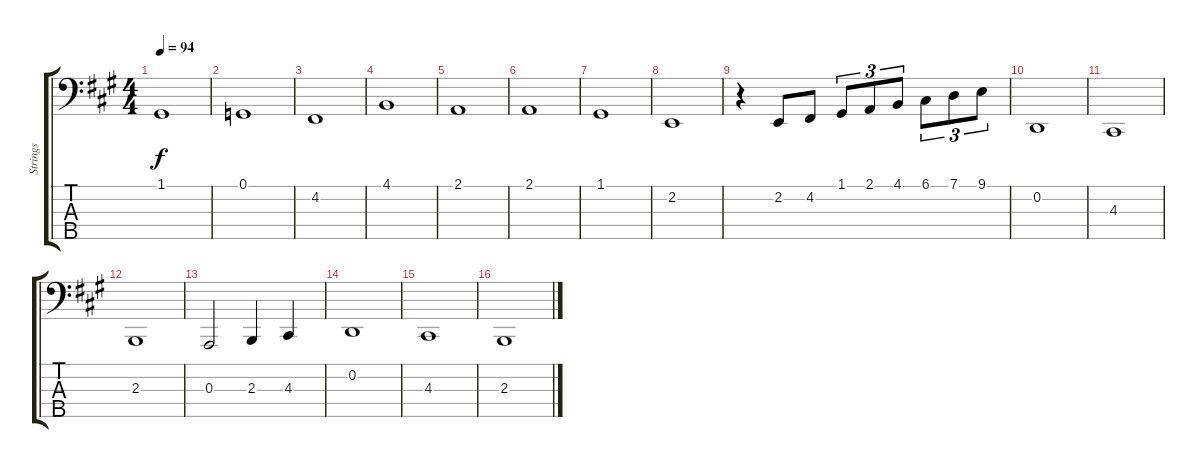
\track ("Strings" "Strings") {instrument stringensemble1}
\staff {score tabs}
\tuning (G2 D2 A1 E1 B0) {hide}
\ts (4 4)
\tempo 94
\clef f4
\ks a
1.1.1{dy f} |
0.1.1 |
4.2.1 |
4.1.1 |
2.1.1 |
2.1.1 |
1.1.1 |
2.2.1 |
r.4 2.2.8 4.2.8 1.1.8{tu (3 2)} 2.1.8{tu (3 2)} 4.1.8{tu (3 2)} 6.1.8{tu (3 2)} 7.1.8{tu (3 2)} 9.1.8{tu (3 2)} |
0.2.1 |
4.3.1 |
2.3.1 |
0.3.2 2.3.4 4.3.4 |
0.2.1 |
4.3.1 |
2.3.1
